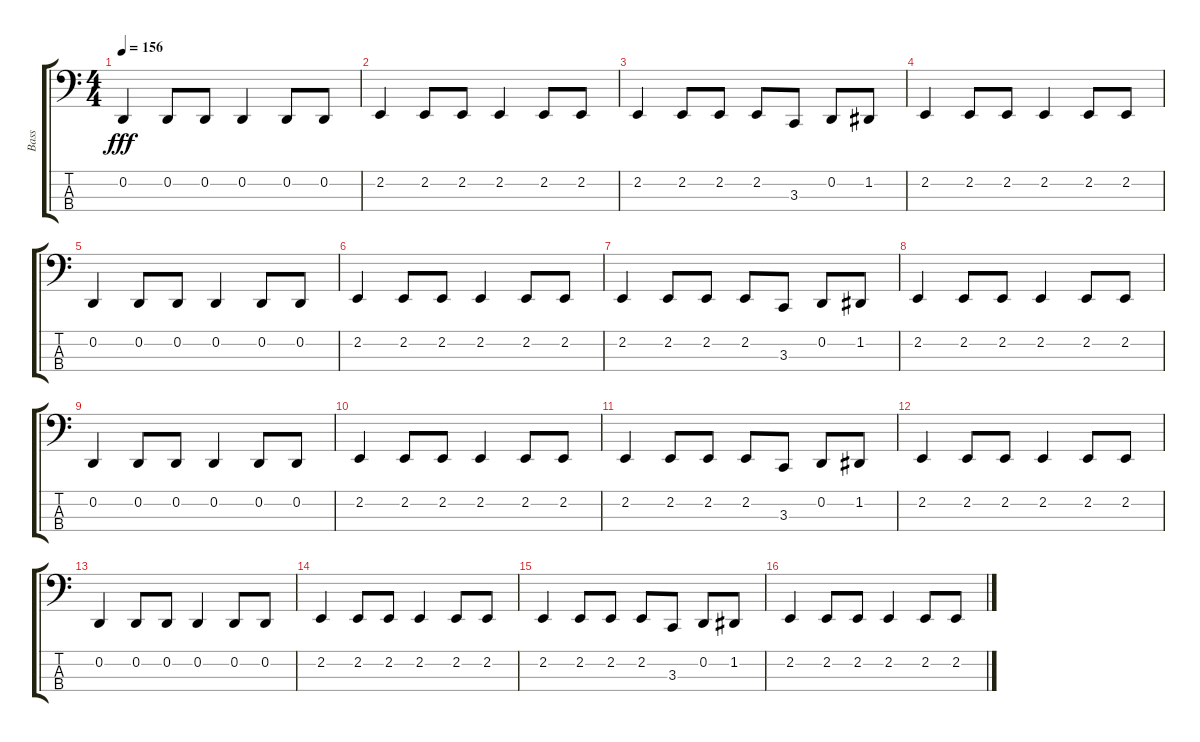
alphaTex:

\track ("Bass" "Bass") {instrument lead2sawtooth}
\staff {score tabs}
\tuning (G2 D2 A1 E1) {hide}
\ts (4 4)
\tempo 156
\clef f4
\ks c
0.2.4{dy fff} 0.2.8 0.2.8 0.2.4 0.2.8 0.2.8 |
2.2.4 2.2.8 2.2.8 2.2.4 2.2.8 2.2.8 |
2.2.4 2.2.8 2.2.8 2.2.8 3.3.8 0.2.8 1.2.8 |
2.2.4 2.2.8 2.2.8 2.2.4 2.2.8 2.2.8 |
0.2.4 0.2.8 0.2.8 0.2.4 0.2.8 0.2.8 |
2.2.4 2.2.8 2.2.8 2.2.4 2.2.8 2.2.8 |
2.2.4 2.2.8 2.2.8 2.2.8 3.3.8 0.2.8 1.2.8 |
2.2.4 2.2.8 2.2.8 2.2.4 2.2.8 2.2.8 |
0.2.4 0.2.8 0.2.8 0.2.4 0.2.8 0.2.8 |
2.2.4 2.2.8 2.2.8 2.2.4 2.2.8 2.2.8 |
2.2.4 2.2.8 2.2.8 2.2.8 3.3.8 0.2.8 1.2.8 |
2.2.4 2.2.8 2.2.8 2.2.4 2.2.8 2.2.8 |
0.2.4 0.2.8 0.2.8 0.2.4 0.2.8 0.2.8 |
2.2.4 2.2.8 2.2.8 2.2.4 2.2.8 2.2.8 |
2.2.4 2.2.8 2.2.8 2.2.8 3.3.8 0.2.8 1.2.8 |
2.2.4 2.2.8 2.2.8 2.2.4 2.2.8 2.2.8
